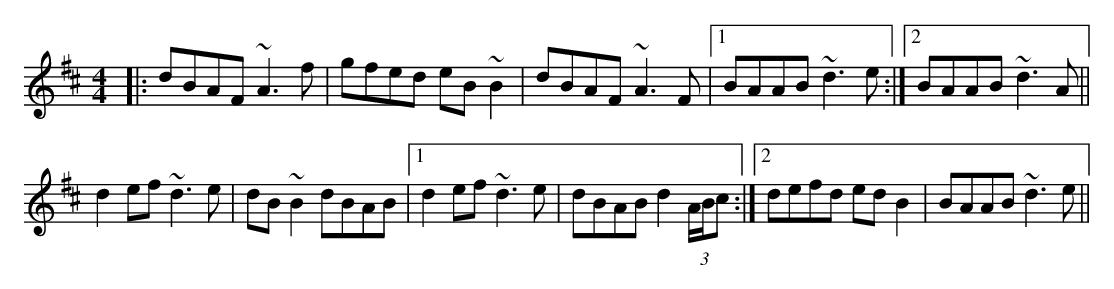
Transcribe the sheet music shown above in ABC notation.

X:1
M:4/4
K:D
|:dBAF ~A3 f|gfed eB~B2|dBAF ~A3 F|1 BAAB ~d3 e:|2 BAAB ~d3 A||
d2 ef ~d3 e|dB~B2 dBAB|1 d2 ef ~d3 e|dBAB d2 (3A/B/c:|2 defd ed B2|BAAB ~d3 e||
